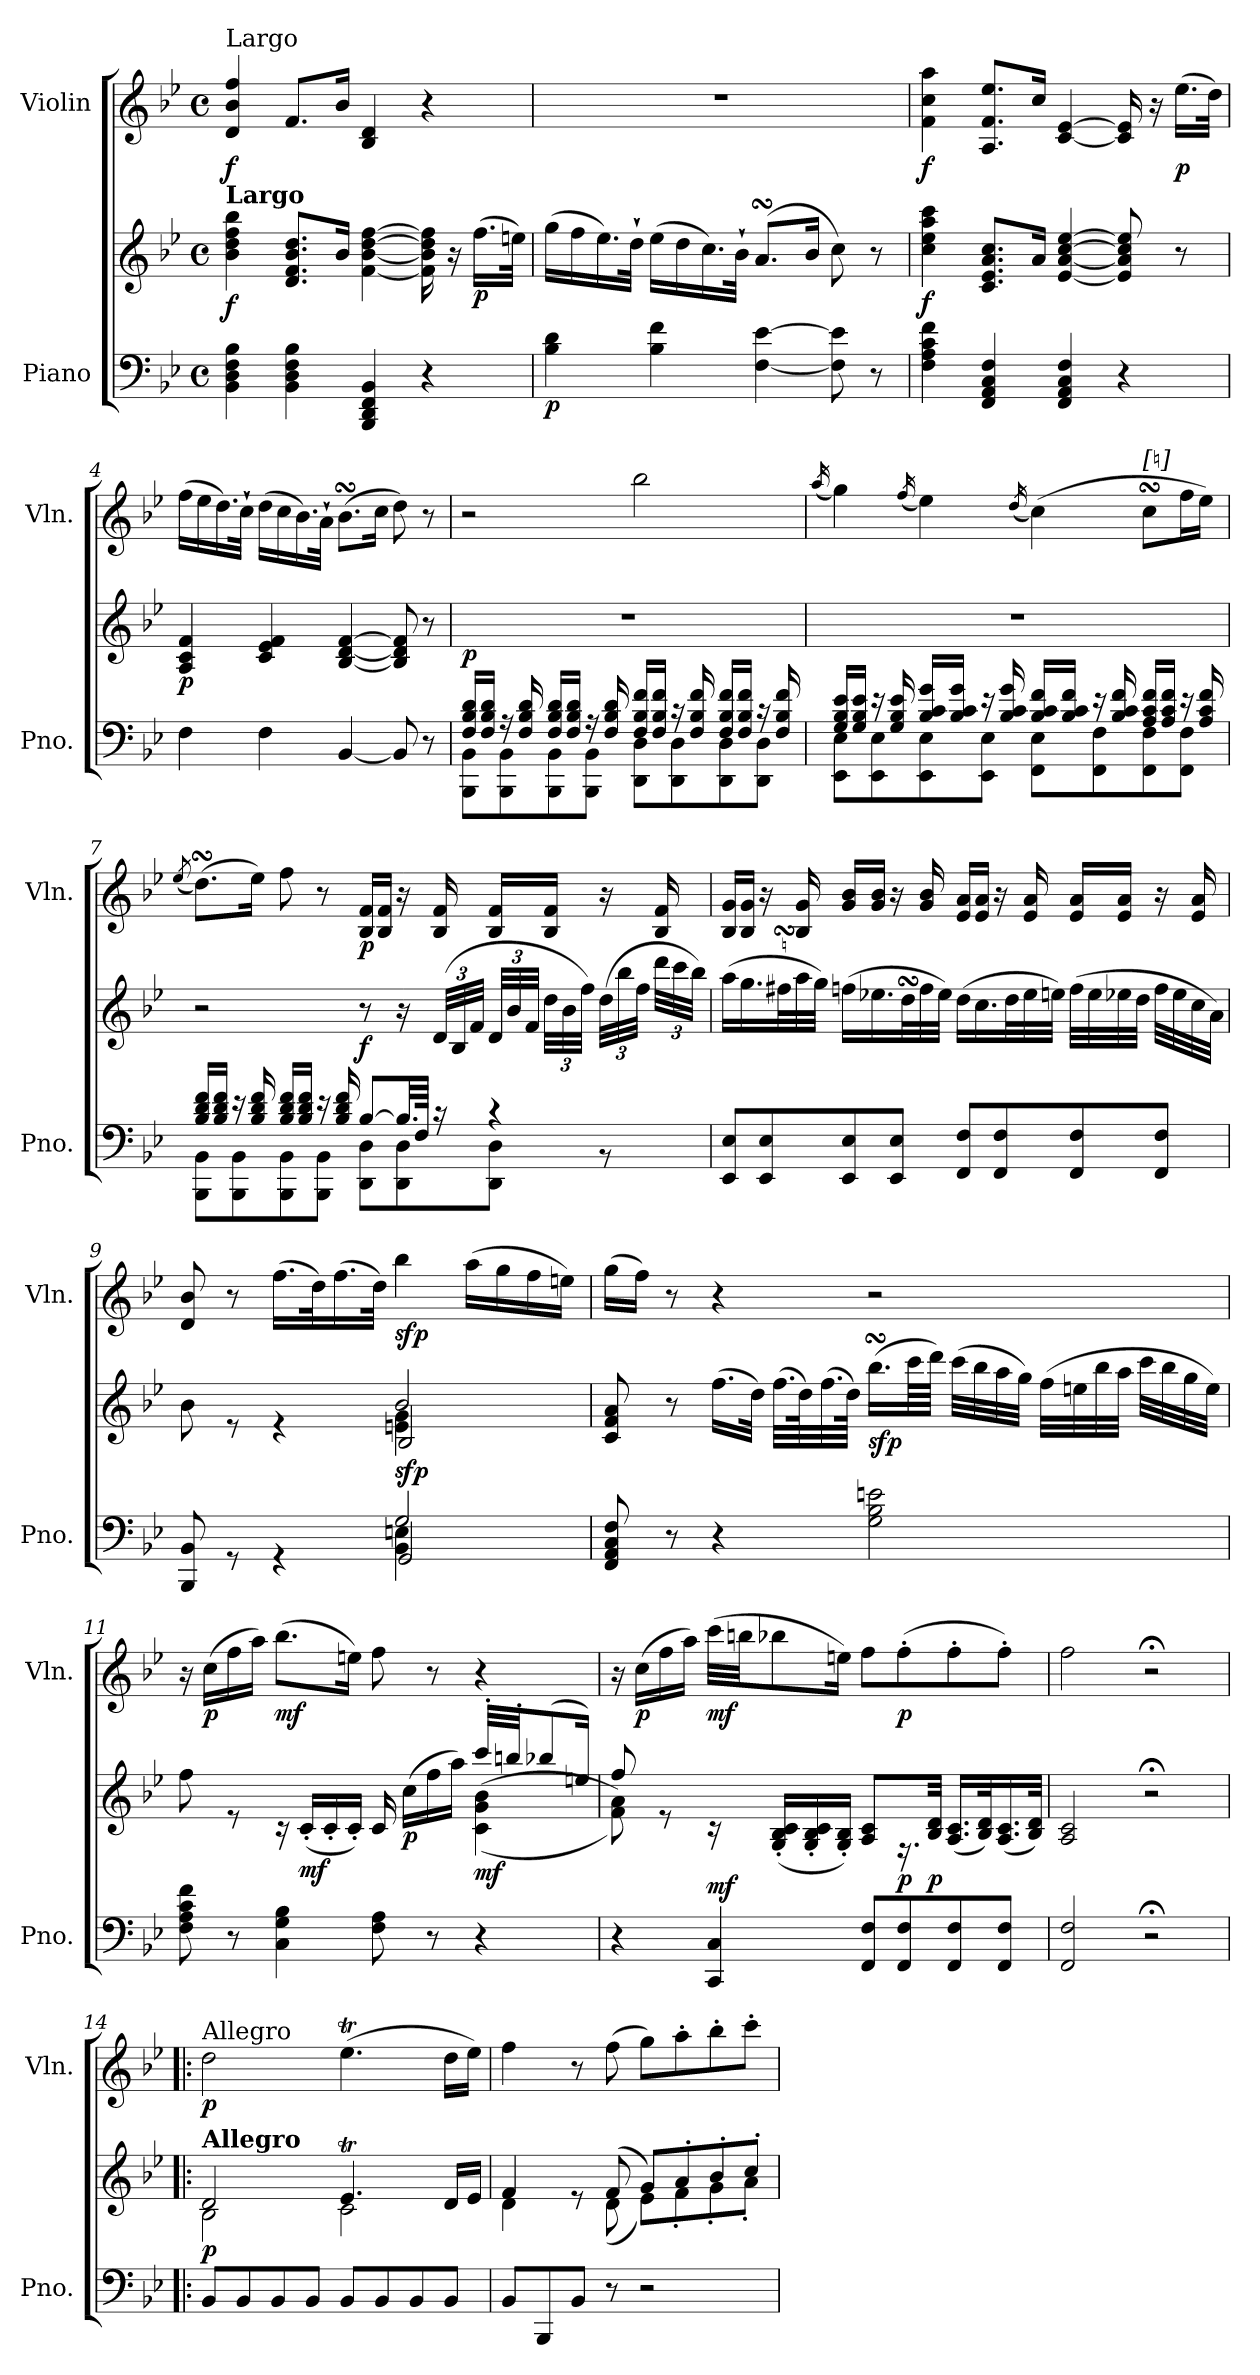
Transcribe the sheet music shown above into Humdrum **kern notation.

**kern	**kern	**dynam	**kern	**dynam
*part2	*part2	*part2	*part1	*part1
*staff3	*staff2	*staff2/3	*staff1	*staff1
*I"Piano	*	*	*I"Violin	*
*I'Pno.	*	*	*I'Vln.	*
*clefF4	*clefG2	*	*clefG2	*
*k[b-e-]	*k[b-e-]	*	*k[b-e-]	*
*M4/4	*M4/4	*	*M4/4	*
*met(c)	*met(c)	*	*met(c)	*
*MM33	*MM33	*	*MM33	*
=1	=1	=1	=1	=1
!	!	!	!LO:TX:a:t=Largo	!
!	!LO:TX:a:B:t=Largo	!	!	!
!	!	!LO:DY:b	!	!LO:DY:b
4BB-\ 4D\ 4F\ 4B-\	4b-\ 4dd\ 4ff\ 4bb-\	f	4d/ 4b-/ 4ff/	f
4BB-\ 4D\ 4F\ 4B-\	8.d/ 8.f/ 8.b-/ 8.dd/L	.	8.f/L	.
.	16b-/Jk	.	16b-/Jk	.
4BBB-/ 4DD/ 4FF/ 4BB-/	[4f\ [4b-\ [4dd\ [4ff\	.	4B-/ 4d/	.
4r	16f\] 16b-\] 16dd\] 16ff\]	.	4r	.
.	16r	.	.	.
!	!	!LO:DY:b	!	!
.	(>16.ff\LL	p	.	.
.	32een\JJk)	.	.	.
=2	=2	=2	=2	=2
!	!	!LO:DY:b=2	!	!
4B-\ 4d\	(>16gg\LL	p	1r	.
.	16ff\	.	.	.
.	16.ee-\)	.	.	.
.	32dd`\JJk	.	.	.
4B-\ 4f\	(>16ee-\LL	.	.	.
.	16dd\	.	.	.
.	16.cc\)	.	.	.
.	32b-`\JJk	.	.	.
[4F\ [4e-\	(>8.asSsS/L	.	.	.
.	16b-/Jk	.	.	.
8F\] 8e-\]	8cc\)	.	.	.
8r	8r	.	.	.
=3	=3	=3	=3	=3
!	!	!LO:DY:b	!	!LO:DY:b
4F\ 4A\ 4c\ 4f\	4cc\ 4ee-\ 4aa\ 4ccc\	f	4f\ 4cc\ 4aa\	f
4FF/ 4AA/ 4C/ 4F/	8.c/ 8.e-/ 8.a/ 8.cc/L	.	8.A/ 8.f/ 8.ee-/L	.
.	16a/Jk	.	16cc/Jk	.
4FF/ 4AA/ 4C/ 4F/	[4e-/ [4a/ [4cc/ [4ee-/	.	[4c/ [4e-/	.
4r	8e-/] 8a/] 8cc/] 8ee-/]	.	16c/] 16e-/]	.
.	.	.	16r	.
!	!	!	!	!LO:DY:b
.	8r	.	(>16.ee-\LL	p
.	.	.	32dd\JJk)	.
=4	=4	=4	=4	=4
!	!	!LO:DY:b	!	!
4F\	4A/ 4c/ 4f/	p	(>16ff\LL	.
.	.	.	16ee-\	.
.	.	.	16.dd\)	.
.	.	.	32cc`\JJk	.
4F\	4c/ 4e-/ 4f/	.	(>16dd\LL	.
.	.	.	16cc\	.
.	.	.	16.b-\)	.
.	.	.	32a`\JJk	.
[4BB-/	[4B-/ [4d/ [4f/	.	(>8.b-sSSs\L	.
.	.	.	16cc\Jk	.
8BB-/]	8B-/] 8d/] 8f/]	.	8dd\)	.
8r	8r	.	8r	.
!!LO:LB:g=z
=5	=5	=5	=5	=5
*^	*	*	*	*
!	!	!	!LO:DY:a=2	!	!
16F/ 16B-/ 16d/LL	8BBB-\ 8BB-\L	1r	p	2r	.
16F/ 16B-/ 16d/JJ	.	.	.	.	.
16r	8BBB-\ 8BB-\	.	.	.	.
16F/ 16B-/ 16d/	.	.	.	.	.
16F/ 16B-/ 16d/LL	8BBB-\ 8BB-\	.	.	.	.
16F/ 16B-/ 16d/JJ	.	.	.	.	.
16r	8BBB-\ 8BB-\J	.	.	.	.
16F/ 16B-/ 16d/	.	.	.	.	.
16F/ 16B-/ 16f/LL	8DD\ 8D\L	.	.	2bb-\	.
16F/ 16B-/ 16f/JJ	.	.	.	.	.
16r	8DD\ 8D\	.	.	.	.
16F/ 16B-/ 16f/	.	.	.	.	.
16F/ 16B-/ 16f/LL	8DD\ 8D\	.	.	.	.
16F/ 16B-/ 16f/JJ	.	.	.	.	.
16r	8DD\ 8D\J	.	.	.	.
16F/ 16B-/ 16f/	.	.	.	.	.
=6	=6	=6	=6	=6	=6
.	.	.	.	(<16qaa/	.
16G/ 16B-/ 16e-/LL	8EE-\ 8E-\L	1r	.	4gg\)	.
16G/ 16B-/ 16e-/JJ	.	.	.	.	.
16r	8EE-\ 8E-\	.	.	.	.
16G/ 16B-/ 16e-/	.	.	.	.	.
.	.	.	.	(<16qff/	.
16B-/ 16c/ 16g/LL	8EE-\ 8E-\	.	.	4ee-\)	.
16B-/ 16c/ 16g/JJ	.	.	.	.	.
16r	8EE-\ 8E-\J	.	.	.	.
16B-/ 16c/ 16g/	.	.	.	.	.
.	.	.	.	(<16qdd/	.
16B-/ 16c/ 16f/LL	8FF\ 8E-\L	.	.	(>4cc\)	.
16B-/ 16c/ 16f/JJ	.	.	.	.	.
16r	8FF\ 8F\	.	.	.	.
16B-/ 16c/ 16f/	.	.	.	.	.
!	!	!	!	!LO:TX:a:t=[♮]	!
16A/ 16c/ 16f/LL	8FF\ 8F\	.	.	8ccsSSS\L	.
16A/ 16c/ 16f/JJ	.	.	.	.	.
16r	8FF\ 8F\J	.	.	16ff\L	.
16A/ 16c/ 16f/	.	.	.	16ee-\JJ)	.
!!LO:LB:g=z
=7	=7	=7	=7	=7	=7
.	.	.	.	(<8qee-/	.
16B-/ 16d/ 16f/LL	8BBB-\ 8BB-\L	2r	.	(>8.ddsSsS\L)	.
16B-/ 16d/ 16f/JJ	.	.	.	.	.
16r	8BBB-\ 8BB-\	.	.	.	.
16B-/ 16d/ 16f/	.	.	.	16ee-\Jk)	.
16B-/ 16d/ 16f/LL	8BBB-\ 8BB-\	.	.	8ff\	.
16B-/ 16d/ 16f/JJ	.	.	.	.	.
16r	8BBB-\ 8BB-\J	.	.	8r	.
16B-/ 16d/ 16f/	.	.	.	.	.
!	!	!	!LO:DY:a=2	!	!LO:DY:b
[8B-/L	8DD\ 8D\L	8r	f	16B-/ 16f/LL	p
.	.	.	.	16B-/ 16f/JJ	.
32.B-/LL]	8DD\ 8D\	16r	.	16r	.
64F/JJJk	.	.	.	.	.
*	*	*Xbrackettup	*	*	*
16r	.	(>48d/LLL	.	16B-/ 16f/	.
.	.	48B-/	.	.	.
.	.	48f/JJJ	.	.	.
4r	8DD\ 8D\J	48d/LLL	.	16B-/ 16f/LL	.
.	.	48b-/	.	.	.
.	.	48f/JJJ	.	.	.
.	.	48dd\LLL	.	16B-/ 16f/JJ	.
.	.	48b-\	.	.	.
.	.	48ff\JJJ)	.	.	.
.	8r	(>48dd\LLL	.	16r	.
.	.	48bb-\	.	.	.
.	.	48ff\JJJ	.	.	.
.	.	48ddd\LLL	.	16B-/ 16f/	.
.	.	48ccc\	.	.	.
.	.	48bb-\JJJ)	.	.	.
*v	*v	*	*	*	*
=8	=8	=8	=8	=8
8EE-/ 8E-/L	(>16aa\LL	.	16B-/ 16g/LL	.
.	16.gg\	.	16B-/ 16g/JJ	.
8EE-/ 8E-/	.	.	16r	.
.	32ff#XsSsS\L	.	.	.
.	32aa\	.	16B-/ 16g/	.
.	32gg\JJJ)	.	.	.
8EE-/ 8E-/	(>16ffn\LL	.	16g/ 16b-/LL	.
.	16.ee-\	.	16g/ 16b-/JJ	.
8EE-/ 8E-/J	.	.	16r	.
.	32ddsSsS\L	.	.	.
.	32ff\	.	16g/ 16b-/	.
.	32ee-\JJJ)	.	.	.
8FF/ 8F/L	(>16dd\LL	.	16e-/ 16a/LL	.
.	16.cc\	.	16e-/ 16a/JJ	.
8FF/ 8F/	.	.	16r	.
.	32dd\L	.	.	.
.	32ee-\	.	16e-/ 16a/	.
.	32een\JJJ)	.	.	.
8FF/ 8F/	(>32ff\LLL	.	16e-/ 16a/LL	.
.	32ee\	.	.	.
.	32ee-X\	.	16e-/ 16a/JJ	.
.	32dd\JJJ	.	.	.
8FF/ 8F/J	32ff\LLL	.	16r	.
.	32ee-\	.	.	.
.	32cc\	.	16e-/ 16a/	.
.	32a\JJJ)	.	.	.
!!LO:LB:g=z
=9	=9	=9	=9	=9
*^	*^	*	*	*
*	*^	*	*^	*	*	*
8BBB-/ 8BB-/	2ryy	2ryy	8b-\	2ryy	2ryy	.	8d/ 8b-/	.
8rGG	.	.	8re	.	.	.	8r	.
4rGG	.	.	4re	.	.	.	(>16.ff\LL	.
.	.	.	.	.	.	.	32dd\K)	.
.	.	.	.	.	.	.	(>16.ff\	.
.	.	.	.	.	.	.	32dd\JJk)	.
!	!	!	!	!	!	!LO:DY:b	!	!LO:DY:b
2G/	4BB-\ 4En\	2GG/	2b-/	4en\ 4g\	2B-/	sfp	4bb-\	sfp
.	4ryy	.	.	4ryy	.	.	(>16aa\LL	.
.	.	.	.	.	.	.	16gg\	.
.	.	.	.	.	.	.	16ff\	.
.	.	.	.	.	.	.	16een\JJ)	.
*v	*v	*v	*	*	*	*	*	*
*	*v	*v	*v	*	*	*
=10	=10	=10	=10	=10
8FF/ 8AA/ 8C/ 8F/	8c/ 8f/ 8a/	.	(>16gg\LL	.
.	.	.	16ff\JJ)	.
8r	8r	.	8r	.
4r	(>16.ff\LL	.	4r	.
.	32dd\JJk)	.	.	.
.	(>32.ff\LLL	.	.	.
.	64dd\K)	.	.	.
.	(>32.ff\	.	.	.
.	64dd\JJJk)	.	.	.
!	!	!LO:DY:b	!	!
2G\ 2B-\ 2en\	(>16.bb-sSSs\LL	sfp	2r	.
.	64ccc\LL	.	.	.
.	64ddd\JJJJ)	.	.	.
.	(>32ccc\LLL	.	.	.
.	32bb-\	.	.	.
.	32aa\	.	.	.
.	32gg\JJJ)	.	.	.
.	(>32ff\LLL	.	.	.
.	32een\	.	.	.
.	32bb-\	.	.	.
.	32aa\JJJ	.	.	.
.	32ccc\LLL	.	.	.
.	32bb-\	.	.	.
.	32gg\	.	.	.
.	32ee\JJJ)	.	.	.
=11	=11	=11	=11	=11
*	*^	*	*	*
8F\ 8A\ 8c\ 8f\	8ff\	2.ryy	.	16r	.
!	!	!	!	!	!LO:DY:b
.	.	.	.	(>16cc\LL	p
8r	8re	.	.	16ff\	.
.	.	.	.	16aa\JJ)	.
!	!	!	!	!	!LO:DY:b
4C\ 4G\ 4B-\	16rc	.	.	(>8.bb-\L	mf
!	!	!	!LO:DY:b	!	!
.	(<16c'/LL	.	mf	.	.
.	16c'/	.	.	.	.
.	16c'/JJ)	.	.	16een\Jk)	.
8F\ 8A\	16c/	.	.	8ff\	.
!	!	!	!LO:DY:b	!	!
.	(>16cc\LL	.	p	.	.
8r	16ff\	.	.	8r	.
.	16aa\JJ)	.	.	.	.
!	!	!	!LO:DY:b	!	!
4r	32ccc'/LLL	(<(<4c\ 4g\ 4b-\	mf	4r	.
.	32bbn'/JJ	.	.	.	.
.	(>8bb-X/	.	.	.	.
.	16een/Jk)	.	.	.	.
!!LO:PB:g=z
=12	=12	=12	=12	=12	=12
4r	8ff/	8f\ 8a\))	.	16r	.
!	!	!	!	!	!LO:DY:b
.	.	.	.	(>16cc\LL	p
.	8re	2..ryy	.	16ff\	.
.	.	.	.	16aa\JJ)	.
!	!	!	!LO:DY:a=2	!	!LO:DY:b
4CC/ 4C/	16rc	.	mf	(>32ccc\LLL	mf
.	.	.	.	32bbn\JJ	.
.	(<16G/' 16B-/' 16c/'LL	.	.	8bb-X\	.
.	16G/' 16B-/' 16c/'	.	.	.	.
.	16G/' 16B-/'JJ)	.	.	16een\Jk)	.
8FF/ 8F/L	8A/ 8c/L	.	.	8ff\L	.
!	!	!	!LO:DY:a=2	!	!LO:DY:b
8FF/ 8F/	16.rF	.	p	(>8ff'\	p
!	!	!	!LO:DY:b	!	!
.	32B-/ 32d/Jkk	.	p	.	.
8FF/ 8F/	(<16.A/ 16.c/LL	.	.	8ff'\	.
.	32B-/ 32d/K)	.	.	.	.
8FF/ 8F/J	(<16.A/ 16.c/	.	.	8ff'\J)	.
.	32B-/ 32d/JJk)	.	.	.	.
*	*v	*v	*	*	*
=13	=13	=13	=13	=13
2FF/ 2F/	2A/ 2c/	.	2ff\	.
2r;<	2r;<	.	2r;<	.
!!LO:LB:g=z
=14!|:	=14!|:	=14!|:	=14!|:	=14!|:
*	*	*	*MM100	*
*	*^	*	*	*
!	!	!	!	!LO:TX:a:t=Allegro	!
!	!LO:TX:a:B:t=Allegro	!	!	!	!
!	!	!	!LO:DY:b	!	!LO:DY:b
8BB-/L	2d/	2B-\	p	2dd\	p
8BB-/	.	.	.	.	.
8BB-/	.	.	.	.	.
8BB-/J	.	.	.	.	.
8BB-/L	4.e-T/	2c\	.	(>4.ee-T\	.
8BB-/	.	.	.	.	.
8BB-/	.	.	.	.	.
8BB-/J	16d/LL	.	.	16dd\LL	.
.	16e-/JJ	.	.	16ee-\JJ)	.
=15	=15	=15	=15	=15	=15
8BB-/L	4f/	4d\	.	4ff\	.
8BBB-/	.	.	.	.	.
8BB-/J	8re	8ryy	.	8r	.
8r	(>8f/	(<8d\	.	(>8ff\	.
2r	8g/L)	8e-\L)	.	8gg\L)	.
.	8a'/	8f'\	.	8aa'\	.
.	8b-'/	8g'\	.	8bb-'\	.
.	8cc'/J	8a'\J	.	8ccc'\J	.
*	*v	*v	*	*	*
=	=	=	=	=
*-	*-	*-	*-	*-
